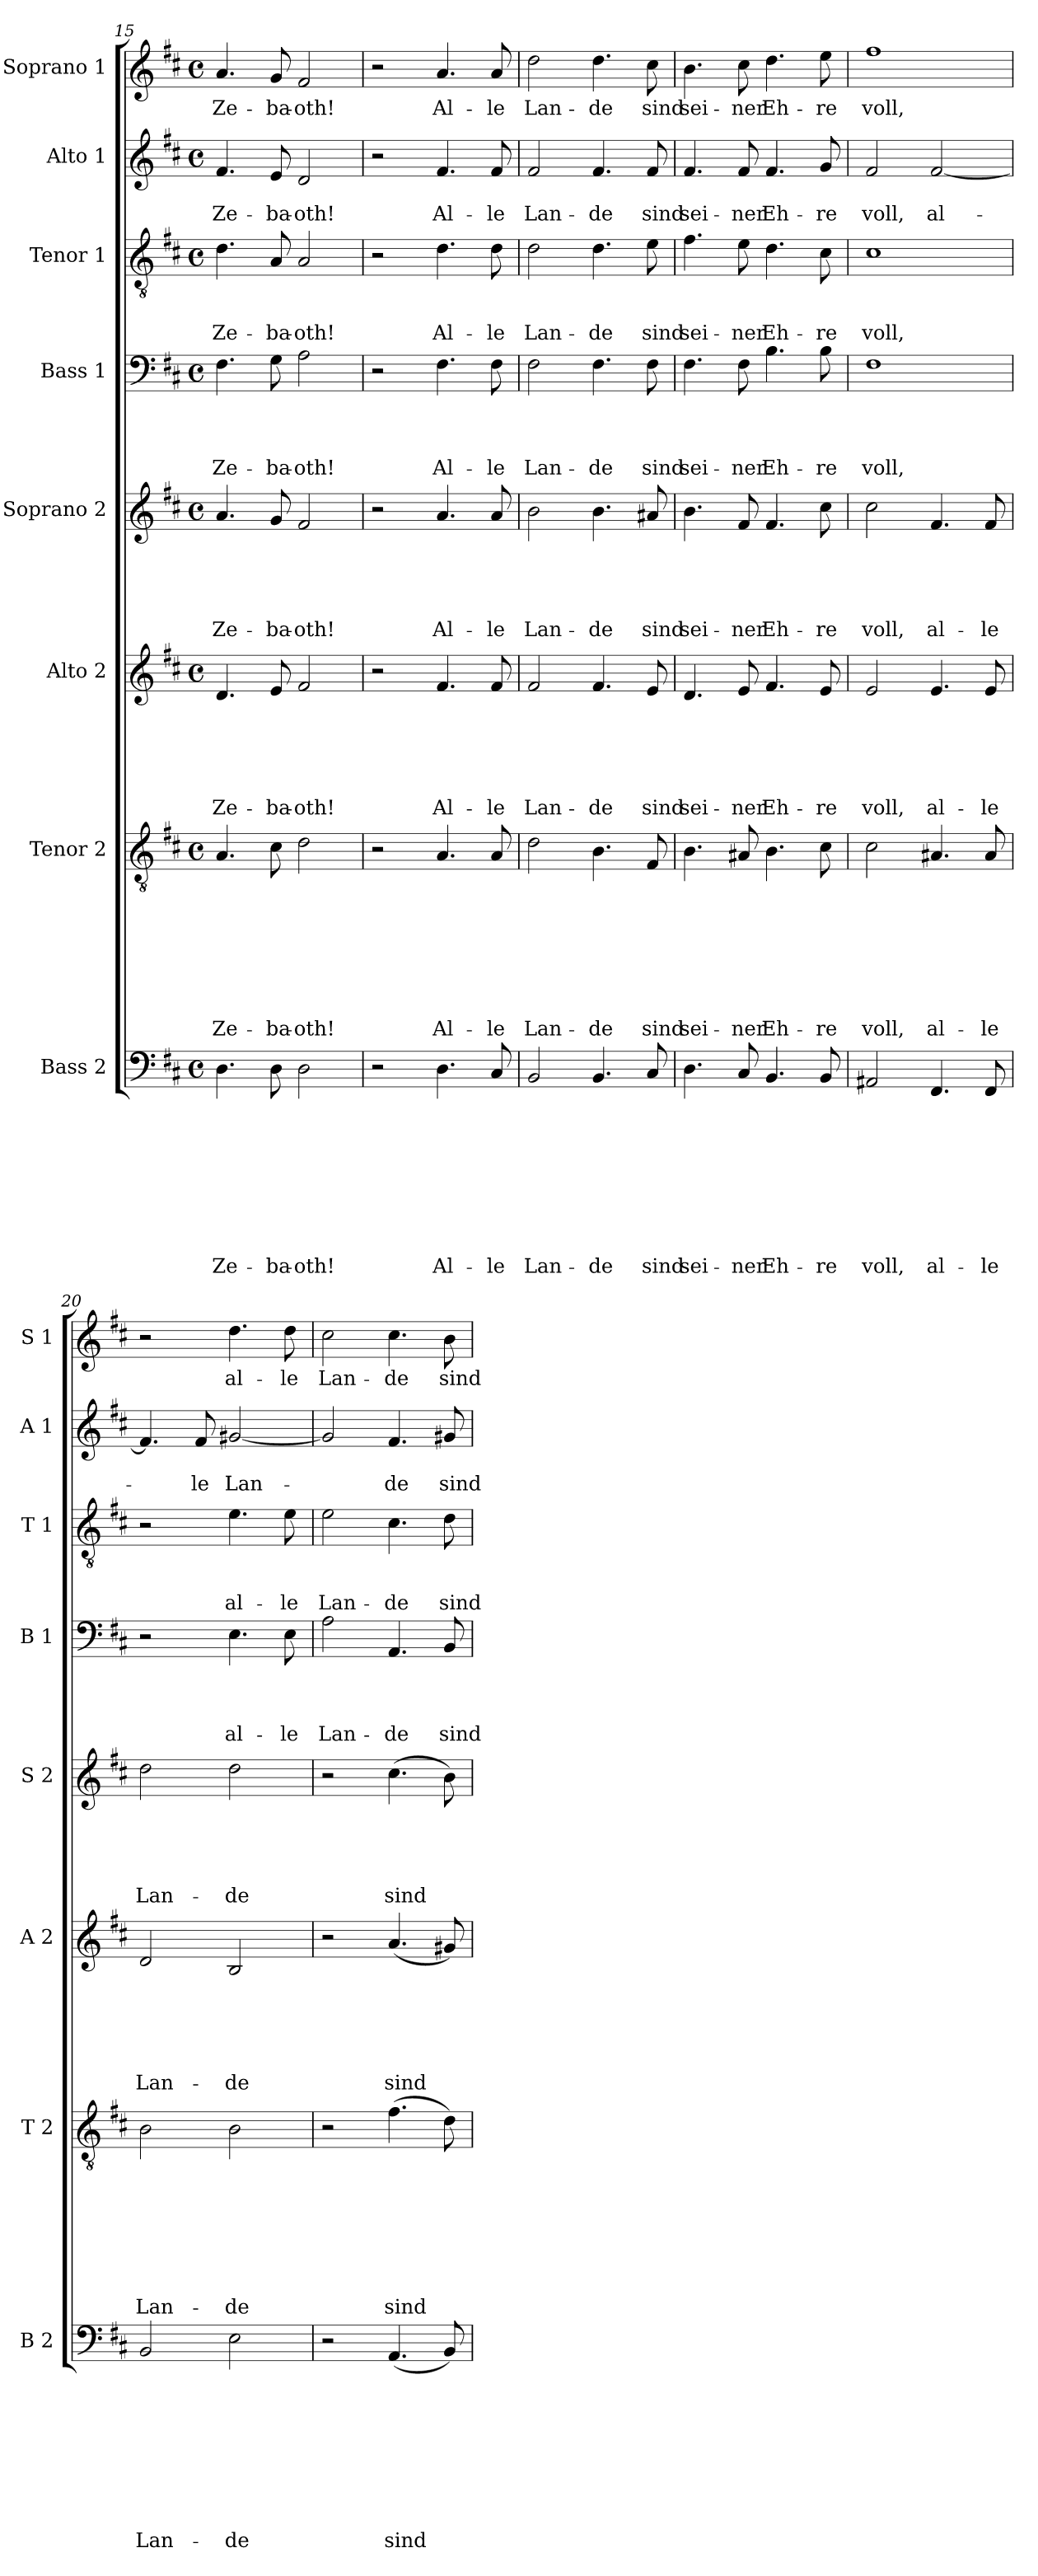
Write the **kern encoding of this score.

**kern	**text	**text	**text	**text	**text	**text	**text	**text	**text	**kern	**text	**text	**text	**text	**text	**text	**text	**text	**kern	**text	**text	**text	**text	**text	**text	**kern	**text	**text	**text	**text	**text	**kern	**text	**text	**text	**text	**kern	**text	**text	**text	**kern	**text	**text	**kern	**text
*part8	*part8	*part8	*part8	*part8	*part8	*part8	*part8	*part8	*part8	*part7	*part7	*part7	*part7	*part7	*part7	*part7	*part7	*part7	*part6	*part6	*part6	*part6	*part6	*part6	*part6	*part5	*part5	*part5	*part5	*part5	*part5	*part4	*part4	*part4	*part4	*part4	*part3	*part3	*part3	*part3	*part2	*part2	*part2	*part1	*part1
*staff8	*staff8	*staff8	*staff8	*staff8	*staff8	*staff8	*staff8	*staff8	*staff8	*staff7	*staff7	*staff7	*staff7	*staff7	*staff7	*staff7	*staff7	*staff7	*staff6	*staff6	*staff6	*staff6	*staff6	*staff6	*staff6	*staff5	*staff5	*staff5	*staff5	*staff5	*staff5	*staff4	*staff4	*staff4	*staff4	*staff4	*staff3	*staff3	*staff3	*staff3	*staff2	*staff2	*staff2	*staff1	*staff1
*I"Bass 2	*	*	*	*	*	*	*	*	*	*I"Tenor 2	*	*	*	*	*	*	*	*	*I"Alto 2	*	*	*	*	*	*	*I"Soprano 2	*	*	*	*	*	*I"Bass 1	*	*	*	*	*I"Tenor 1	*	*	*	*I"Alto 1	*	*	*I"Soprano 1	*
*I'B 2	*	*	*	*	*	*	*	*	*	*I'T 2	*	*	*	*	*	*	*	*	*I'A 2	*	*	*	*	*	*	*I'S 2	*	*	*	*	*	*I'B 1	*	*	*	*	*I'T 1	*	*	*	*I'A 1	*	*	*I'S 1	*
*clefF4	*	*	*	*	*	*	*	*	*	*clefGv2	*	*	*	*	*	*	*	*	*clefG2	*	*	*	*	*	*	*clefG2	*	*	*	*	*	*clefF4	*	*	*	*	*clefGv2	*	*	*	*clefG2	*	*	*clefG2	*
*k[f#c#]	*	*	*	*	*	*	*	*	*	*k[f#c#]	*	*	*	*	*	*	*	*	*k[f#c#]	*	*	*	*	*	*	*k[f#c#]	*	*	*	*	*	*k[f#c#]	*	*	*	*	*k[f#c#]	*	*	*	*k[f#c#]	*	*	*k[f#c#]	*
*D:	*	*	*	*	*	*	*	*	*	*D:	*	*	*	*	*	*	*	*	*D:	*	*	*	*	*	*	*D:	*	*	*	*	*	*D:	*	*	*	*	*D:	*	*	*	*D:	*	*	*D:	*
*M4/4	*	*	*	*	*	*	*	*	*	*M4/4	*	*	*	*	*	*	*	*	*M4/4	*	*	*	*	*	*	*M4/4	*	*	*	*	*	*M4/4	*	*	*	*	*M4/4	*	*	*	*M4/4	*	*	*M4/4	*
*met(c)	*	*	*	*	*	*	*	*	*	*met(c)	*	*	*	*	*	*	*	*	*met(c)	*	*	*	*	*	*	*met(c)	*	*	*	*	*	*met(c)	*	*	*	*	*met(c)	*	*	*	*met(c)	*	*	*met(c)	*
=15	=15	=15	=15	=15	=15	=15	=15	=15	=15	=15	=15	=15	=15	=15	=15	=15	=15	=15	=15	=15	=15	=15	=15	=15	=15	=15	=15	=15	=15	=15	=15	=15	=15	=15	=15	=15	=15	=15	=15	=15	=15	=15	=15	=15	=15
!	!	!	!	!	!	!	!	!	!LO:LY:b	!	!	!	!	!	!	!	!	!LO:LY:b	!	!	!	!	!	!	!LO:LY:b	!	!	!	!	!	!LO:LY:b	!	!	!	!	!LO:LY:b	!	!	!	!LO:LY:b	!	!	!LO:LY:b	!	!LO:LY:b
4.D\	.	.	.	.	.	.	.	.	Ze-	4.A/	.	.	.	.	.	.	.	Ze-	4.d/	.	.	.	.	.	Ze-	4.a/	.	.	.	.	Ze-	4.F#\	.	.	.	Ze-	4.d\	.	.	Ze-	4.f#/	.	Ze-	4.a/	Ze-
!	!	!	!	!	!	!	!	!	!LO:LY:b	!	!	!	!	!	!	!	!	!LO:LY:b	!	!	!	!	!	!	!LO:LY:b	!	!	!	!	!	!LO:LY:b	!	!	!	!	!LO:LY:b	!	!	!	!LO:LY:b	!	!	!LO:LY:b	!	!LO:LY:b
8D\	.	.	.	.	.	.	.	.	-ba-	8c#\	.	.	.	.	.	.	.	-ba-	8e/	.	.	.	.	.	-ba-	8g/	.	.	.	.	-ba-	8G\	.	.	.	-ba-	8A/	.	.	-ba-	8e/	.	-ba-	8g/	-ba-
!	!	!	!	!	!	!	!	!	!LO:LY:b	!	!	!	!	!	!	!	!	!LO:LY:b	!	!	!	!	!	!	!LO:LY:b	!	!	!	!	!	!LO:LY:b	!	!	!	!	!LO:LY:b	!	!	!	!LO:LY:b	!	!	!LO:LY:b	!	!LO:LY:b
2D\	.	.	.	.	.	.	.	.	-oth!	2d\	.	.	.	.	.	.	.	-oth!	2f#/	.	.	.	.	.	-oth!	2f#/	.	.	.	.	-oth!	2A\	.	.	.	-oth!	2A/	.	.	-oth!	2d/	.	-oth!	2f#/	-oth!
=16	=16	=16	=16	=16	=16	=16	=16	=16	=16	=16	=16	=16	=16	=16	=16	=16	=16	=16	=16	=16	=16	=16	=16	=16	=16	=16	=16	=16	=16	=16	=16	=16	=16	=16	=16	=16	=16	=16	=16	=16	=16	=16	=16	=16	=16
2r	.	.	.	.	.	.	.	.	.	2r	.	.	.	.	.	.	.	.	2r	.	.	.	.	.	.	2r	.	.	.	.	.	2r	.	.	.	.	2r	.	.	.	2r	.	.	2r	.
!	!	!	!	!	!	!	!	!	!LO:LY:b	!	!	!	!	!	!	!	!	!LO:LY:b	!	!	!	!	!	!	!LO:LY:b	!	!	!	!	!	!LO:LY:b	!	!	!	!	!LO:LY:b	!	!	!	!LO:LY:b	!	!	!LO:LY:b	!	!LO:LY:b
4.D\	.	.	.	.	.	.	.	.	Al-	4.A/	.	.	.	.	.	.	.	Al-	4.f#/	.	.	.	.	.	Al-	4.a/	.	.	.	.	Al-	4.F#\	.	.	.	Al-	4.d\	.	.	Al-	4.f#/	.	Al-	4.a/	Al-
!	!	!	!	!	!	!	!	!	!LO:LY:b	!	!	!	!	!	!	!	!	!LO:LY:b	!	!	!	!	!	!	!LO:LY:b	!	!	!	!	!	!LO:LY:b	!	!	!	!	!LO:LY:b	!	!	!	!LO:LY:b	!	!	!LO:LY:b	!	!LO:LY:b
8C#/	.	.	.	.	.	.	.	.	-le	8A/	.	.	.	.	.	.	.	-le	8f#/	.	.	.	.	.	-le	8a/	.	.	.	.	-le	8F#\	.	.	.	-le	8d\	.	.	-le	8f#/	.	-le	8a/	-le
!!LO:PB:g=z
=17	=17	=17	=17	=17	=17	=17	=17	=17	=17	=17	=17	=17	=17	=17	=17	=17	=17	=17	=17	=17	=17	=17	=17	=17	=17	=17	=17	=17	=17	=17	=17	=17	=17	=17	=17	=17	=17	=17	=17	=17	=17	=17	=17	=17	=17
!	!	!	!	!	!	!	!	!	!LO:LY:b	!	!	!	!	!	!	!	!	!LO:LY:b	!	!	!	!	!	!	!LO:LY:b	!	!	!	!	!	!LO:LY:b	!	!	!	!	!LO:LY:b	!	!	!	!LO:LY:b	!	!	!LO:LY:b	!	!LO:LY:b
2BB/	.	.	.	.	.	.	.	.	Lan-	2d\	.	.	.	.	.	.	.	Lan-	2f#/	.	.	.	.	.	Lan-	2b\	.	.	.	.	Lan-	2F#\	.	.	.	Lan-	2d\	.	.	Lan-	2f#/	.	Lan-	2dd\	Lan-
!	!	!	!	!	!	!	!	!	!LO:LY:b	!	!	!	!	!	!	!	!	!LO:LY:b	!	!	!	!	!	!	!LO:LY:b	!	!	!	!	!	!LO:LY:b	!	!	!	!	!LO:LY:b	!	!	!	!LO:LY:b	!	!	!LO:LY:b	!	!LO:LY:b
4.BB/	.	.	.	.	.	.	.	.	-de	4.B\	.	.	.	.	.	.	.	-de	4.f#/	.	.	.	.	.	-de	4.b\	.	.	.	.	-de	4.F#\	.	.	.	-de	4.d\	.	.	-de	4.f#/	.	-de	4.dd\	-de
!	!	!	!	!	!	!	!	!	!LO:LY:b	!	!	!	!	!	!	!	!	!LO:LY:b	!	!	!	!	!	!	!LO:LY:b	!	!	!	!	!	!LO:LY:b	!	!	!	!	!LO:LY:b	!	!	!	!LO:LY:b	!	!	!LO:LY:b	!	!LO:LY:b
8C#/	.	.	.	.	.	.	.	.	sind	8F#/	.	.	.	.	.	.	.	sind	8e/	.	.	.	.	.	sind	8a#X/	.	.	.	.	sind	8F#\	.	.	.	sind	8e\	.	.	sind	8f#/	.	sind	8cc#\	sind
=18	=18	=18	=18	=18	=18	=18	=18	=18	=18	=18	=18	=18	=18	=18	=18	=18	=18	=18	=18	=18	=18	=18	=18	=18	=18	=18	=18	=18	=18	=18	=18	=18	=18	=18	=18	=18	=18	=18	=18	=18	=18	=18	=18	=18	=18
!	!	!	!	!	!	!	!	!	!LO:LY:b	!	!	!	!	!	!	!	!	!LO:LY:b	!	!	!	!	!	!	!LO:LY:b	!	!	!	!	!	!LO:LY:b	!	!	!	!	!LO:LY:b	!	!	!	!LO:LY:b	!	!	!LO:LY:b	!	!LO:LY:b
4.D\	.	.	.	.	.	.	.	.	sei-	4.B\	.	.	.	.	.	.	.	sei-	4.d/	.	.	.	.	.	sei-	4.b\	.	.	.	.	sei-	4.F#\	.	.	.	sei-	4.f#\	.	.	sei-	4.f#/	.	sei-	4.b\	sei-
!	!	!	!	!	!	!	!	!	!LO:LY:b	!	!	!	!	!	!	!	!	!LO:LY:b	!	!	!	!	!	!	!LO:LY:b	!	!	!	!	!	!LO:LY:b	!	!	!	!	!LO:LY:b	!	!	!	!LO:LY:b	!	!	!LO:LY:b	!	!LO:LY:b
8C#/	.	.	.	.	.	.	.	.	-ner	8A#X/	.	.	.	.	.	.	.	-ner	8e/	.	.	.	.	.	-ner	8f#/	.	.	.	.	-ner	8F#\	.	.	.	-ner	8e\	.	.	-ner	8f#/	.	-ner	8cc#\	-ner
!	!	!	!	!	!	!	!	!	!LO:LY:b	!	!	!	!	!	!	!	!	!LO:LY:b	!	!	!	!	!	!	!LO:LY:b	!	!	!	!	!	!LO:LY:b	!	!	!	!	!LO:LY:b	!	!	!	!LO:LY:b	!	!	!LO:LY:b	!	!LO:LY:b
4.BB/	.	.	.	.	.	.	.	.	Eh-	4.B\	.	.	.	.	.	.	.	Eh-	4.f#/	.	.	.	.	.	Eh-	4.f#/	.	.	.	.	Eh-	4.B\	.	.	.	Eh-	4.d\	.	.	Eh-	4.f#/	.	Eh-	4.dd\	Eh-
!	!	!	!	!	!	!	!	!	!LO:LY:b	!	!	!	!	!	!	!	!	!LO:LY:b	!	!	!	!	!	!	!LO:LY:b	!	!	!	!	!	!LO:LY:b	!	!	!	!	!LO:LY:b	!	!	!	!LO:LY:b	!	!	!LO:LY:b	!	!LO:LY:b
8BB/	.	.	.	.	.	.	.	.	-re	8c#\	.	.	.	.	.	.	.	-re	8e/	.	.	.	.	.	-re	8cc#\	.	.	.	.	-re	8B\	.	.	.	-re	8c#\	.	.	-re	8g/	.	-re	8ee\	-re
=19	=19	=19	=19	=19	=19	=19	=19	=19	=19	=19	=19	=19	=19	=19	=19	=19	=19	=19	=19	=19	=19	=19	=19	=19	=19	=19	=19	=19	=19	=19	=19	=19	=19	=19	=19	=19	=19	=19	=19	=19	=19	=19	=19	=19	=19
!	!	!	!	!	!	!	!	!	!LO:LY:b	!	!	!	!	!	!	!	!	!LO:LY:b	!	!	!	!	!	!	!LO:LY:b	!	!	!	!	!	!LO:LY:b	!	!	!	!	!LO:LY:b	!	!	!	!LO:LY:b	!	!	!LO:LY:b	!	!LO:LY:b
2AA#X/	.	.	.	.	.	.	.	.	voll,	2c#\	.	.	.	.	.	.	.	voll,	2e/	.	.	.	.	.	voll,	2cc#\	.	.	.	.	voll,	1F#	.	.	.	voll,	1c#	.	.	voll,	2f#/	.	voll,	1ff#	voll,
!	!	!	!	!	!	!	!	!	!LO:LY:b	!	!	!	!	!	!	!	!	!LO:LY:b	!	!	!	!	!	!	!LO:LY:b	!	!	!	!	!	!LO:LY:b	!	!	!	!	!	!	!	!	!	!	!	!LO:LY:b	!	!
4.FF#/	.	.	.	.	.	.	.	.	al-	4.A#X/	.	.	.	.	.	.	.	al-	4.e/	.	.	.	.	.	al-	4.f#/	.	.	.	.	al-	.	.	.	.	.	.	.	.	.	[2f#/	.	al-	.	.
!	!	!	!	!	!	!	!	!	!LO:LY:b	!	!	!	!	!	!	!	!	!LO:LY:b	!	!	!	!	!	!	!LO:LY:b	!	!	!	!	!	!LO:LY:b	!	!	!	!	!	!	!	!	!	!	!	!	!	!
8FF#/	.	.	.	.	.	.	.	.	-le	8A#/	.	.	.	.	.	.	.	-le	8e/	.	.	.	.	.	-le	8f#/	.	.	.	.	-le	.	.	.	.	.	.	.	.	.	.	.	.	.	.
=20	=20	=20	=20	=20	=20	=20	=20	=20	=20	=20	=20	=20	=20	=20	=20	=20	=20	=20	=20	=20	=20	=20	=20	=20	=20	=20	=20	=20	=20	=20	=20	=20	=20	=20	=20	=20	=20	=20	=20	=20	=20	=20	=20	=20	=20
!	!	!	!	!	!	!	!	!	!LO:LY:b	!	!	!	!	!	!	!	!	!LO:LY:b	!	!	!	!	!	!	!LO:LY:b	!	!	!	!	!	!LO:LY:b	!	!	!	!	!	!	!	!	!	!	!	!LO:LY:b	!	!
2BB/	.	.	.	.	.	.	.	.	Lan-	2B\	.	.	.	.	.	.	.	Lan-	2d/	.	.	.	.	.	Lan-	2dd\	.	.	.	.	Lan-	2r	.	.	.	.	2r	.	.	.	4.f#/]	.	-­	2r	.
!	!	!	!	!	!	!	!	!	!	!	!	!	!	!	!	!	!	!	!	!	!	!	!	!	!	!	!	!	!	!	!	!	!	!	!	!	!	!	!	!	!	!	!LO:LY:b	!	!
.	.	.	.	.	.	.	.	.	.	.	.	.	.	.	.	.	.	.	.	.	.	.	.	.	.	.	.	.	.	.	.	.	.	.	.	.	.	.	.	.	8f#/	.	le	.	.
!	!	!	!	!	!	!	!	!	!LO:LY:b	!	!	!	!	!	!	!	!	!LO:LY:b	!	!	!	!	!	!	!LO:LY:b	!	!	!	!	!	!LO:LY:b	!	!	!	!	!LO:LY:b	!	!	!	!LO:LY:b	!	!	!LO:LY:b	!	!LO:LY:b
2E\	.	.	.	.	.	.	.	.	-de	2B\	.	.	.	.	.	.	.	-de	2B/	.	.	.	.	.	-de	2dd\	.	.	.	.	-de	4.E\	.	.	.	al-	4.e\	.	.	al-	[2g#X/	.	Lan-	4.dd\	al-
!	!	!	!	!	!	!	!	!	!	!	!	!	!	!	!	!	!	!	!	!	!	!	!	!	!	!	!	!	!	!	!	!	!	!	!	!LO:LY:b	!	!	!	!LO:LY:b	!	!	!	!	!LO:LY:b
.	.	.	.	.	.	.	.	.	.	.	.	.	.	.	.	.	.	.	.	.	.	.	.	.	.	.	.	.	.	.	.	8E\	.	.	.	-le	8e\	.	.	-le	.	.	.	8dd\	-le
=21	=21	=21	=21	=21	=21	=21	=21	=21	=21	=21	=21	=21	=21	=21	=21	=21	=21	=21	=21	=21	=21	=21	=21	=21	=21	=21	=21	=21	=21	=21	=21	=21	=21	=21	=21	=21	=21	=21	=21	=21	=21	=21	=21	=21	=21
!	!	!	!	!	!	!	!	!	!	!	!	!	!	!	!	!	!	!	!	!	!	!	!	!	!	!	!	!	!	!	!	!	!	!	!	!LO:LY:b	!	!	!	!LO:LY:b	!	!	!LO:LY:b	!	!LO:LY:b
2r	.	.	.	.	.	.	.	.	.	2r	.	.	.	.	.	.	.	.	2r	.	.	.	.	.	.	2r	.	.	.	.	.	2A\	.	.	.	Lan-	2e\	.	.	Lan-	2g#/]	.	-­	2cc#\	Lan-
!	!	!	!	!	!	!	!	!	!LO:LY:b	!	!	!	!	!	!	!	!	!LO:LY:b	!	!	!	!	!	!	!LO:LY:b	!	!	!	!	!	!LO:LY:b	!	!	!	!	!LO:LY:b	!	!	!	!LO:LY:b	!	!	!LO:LY:b	!	!LO:LY:b
(<4.AA/	.	.	.	.	.	.	.	.	sind	(>4.f#\	.	.	.	.	.	.	.	sind	(<4.a/	.	.	.	.	.	sind	(>4.cc#\	.	.	.	.	sind	4.AA/	.	.	.	-de	4.c#\	.	.	-de	4.f#/	.	de	4.cc#\	-de
!	!	!	!	!	!	!	!	!	!	!	!	!	!	!	!	!	!	!	!	!	!	!	!	!	!	!	!	!	!	!	!	!	!	!	!	!LO:LY:b	!	!	!	!LO:LY:b	!	!	!LO:LY:b	!	!LO:LY:b
8BB/)	.	.	.	.	.	.	.	.	.	8d\)	.	.	.	.	.	.	.	.	8g#X/)	.	.	.	.	.	.	8b\)	.	.	.	.	.	8BB/	.	.	.	sind	8d\	.	.	sind	8g#X/	.	sind	8b\	sind
=	=	=	=	=	=	=	=	=	=	=	=	=	=	=	=	=	=	=	=	=	=	=	=	=	=	=	=	=	=	=	=	=	=	=	=	=	=	=	=	=	=	=	=	=	=
*-	*-	*-	*-	*-	*-	*-	*-	*-	*-	*-	*-	*-	*-	*-	*-	*-	*-	*-	*-	*-	*-	*-	*-	*-	*-	*-	*-	*-	*-	*-	*-	*-	*-	*-	*-	*-	*-	*-	*-	*-	*-	*-	*-	*-	*-
